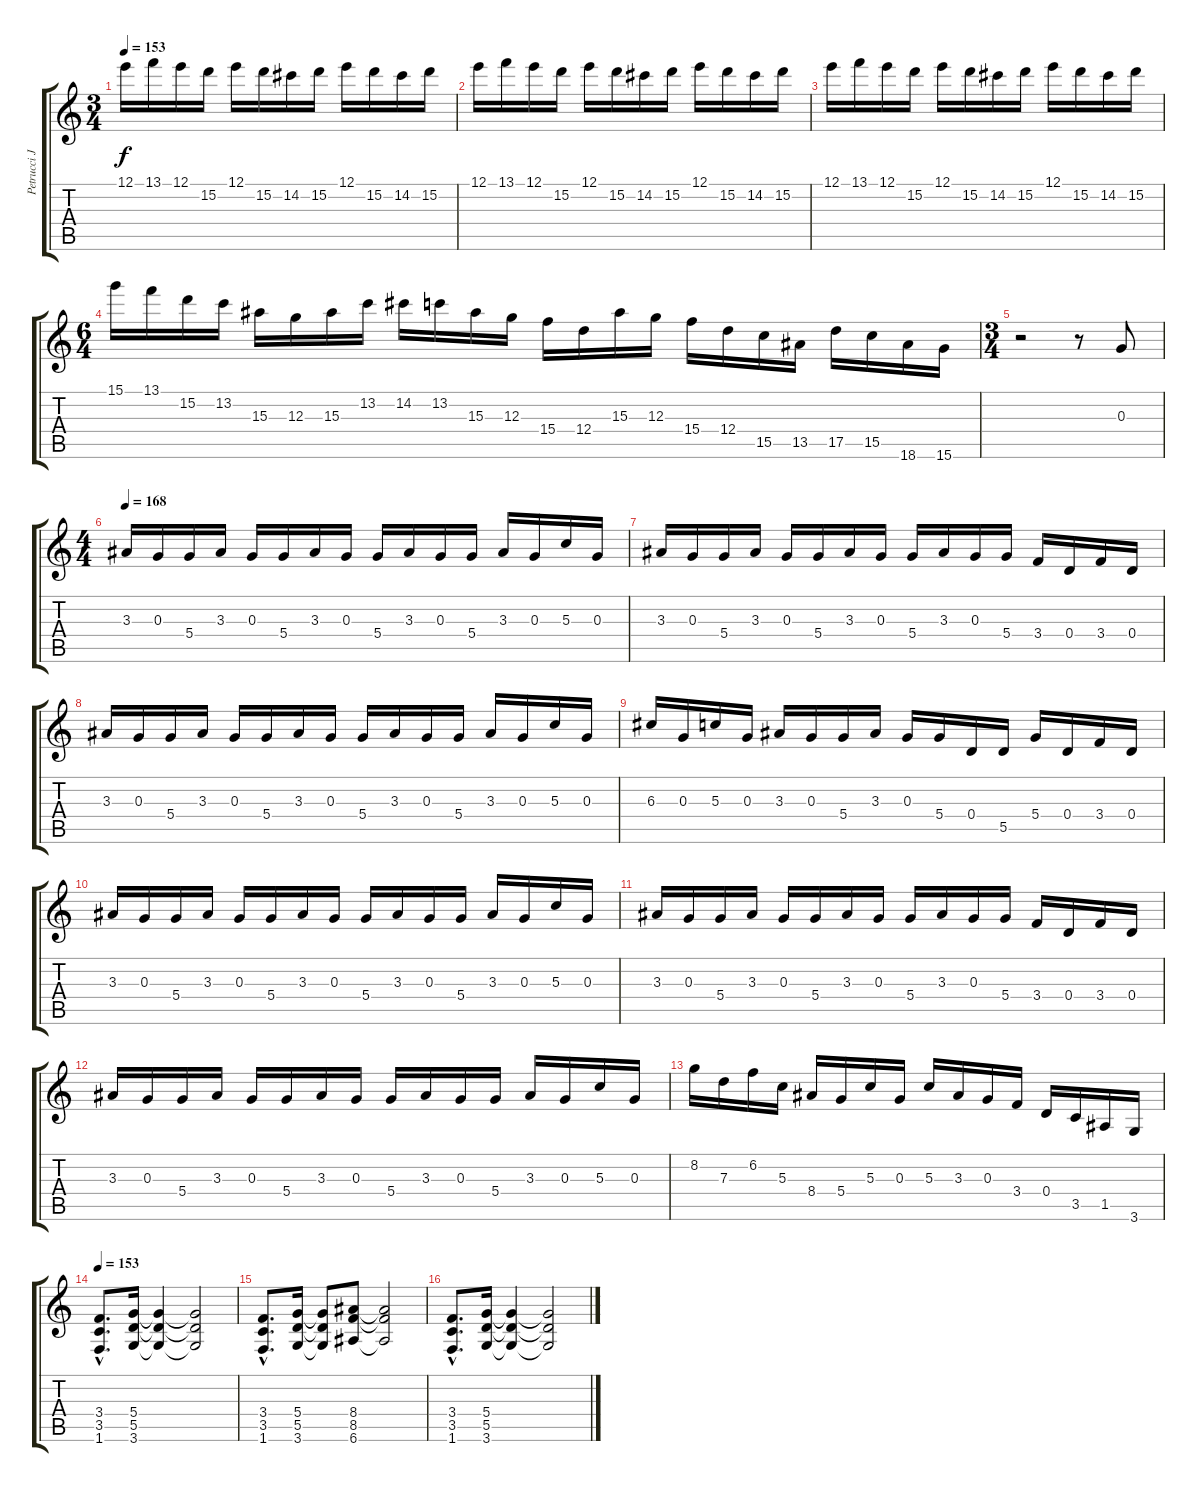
\track ("Petrucci John" "Petrucci J") {instrument distortionguitar}
\staff {score tabs}
\tuning (E4 B3 G3 D3 A2 E2) {hide}
\ts (3 4)
\tempo 153
\tempo 210
\tempo 153
\clef g2
\ks c
12.1.16{dy f instrument distortionguitar} 13.1.16 12.1.16 15.2.16 12.1.16 15.2.16 14.2.16 15.2.16 12.1.16 15.2.16 14.2.16 15.2.16 |
12.1.16 13.1.16 12.1.16 15.2.16 12.1.16 15.2.16 14.2.16 15.2.16 12.1.16 15.2.16 14.2.16 15.2.16 |
12.1.16 13.1.16 12.1.16 15.2.16 12.1.16 15.2.16 14.2.16 15.2.16 12.1.16 15.2.16 14.2.16 15.2.16 |
\ts (6 4)
15.1.16 13.1.16 15.2.16 13.2.16 15.3.16 12.3.16 15.3.16 13.2.16 14.2.16 13.2.16 15.3.16 12.3.16 15.4.16 12.4.16 15.3.16 12.3.16 15.4.16 12.4.16 15.5.16 13.5.16 17.5.16 15.5.16 18.6.16 15.6.16 |
\ts (3 4)
r.2 r.8 0.3.8 |
\ts (4 4)
\tempo 168
3.3.16 0.3.16 5.4.16 3.3.16 0.3.16 5.4.16 3.3.16 0.3.16 5.4.16 3.3.16 0.3.16 5.4.16 3.3.16 0.3.16 5.3.16 0.3.16 |
3.3.16 0.3.16 5.4.16 3.3.16 0.3.16 5.4.16 3.3.16 0.3.16 5.4.16 3.3.16 0.3.16 5.4.16 3.4.16 0.4.16 3.4.16 0.4.16 |
3.3.16 0.3.16 5.4.16 3.3.16 0.3.16 5.4.16 3.3.16 0.3.16 5.4.16 3.3.16 0.3.16 5.4.16 3.3.16 0.3.16 5.3.16 0.3.16 |
6.3.16 0.3.16 5.3.16 0.3.16 3.3.16 0.3.16 5.4.16 3.3.16 0.3.16 5.4.16 0.4.16 5.5.16 5.4.16 0.4.16 3.4.16 0.4.16 |
3.3.16 0.3.16 5.4.16 3.3.16 0.3.16 5.4.16 3.3.16 0.3.16 5.4.16 3.3.16 0.3.16 5.4.16 3.3.16 0.3.16 5.3.16 0.3.16 |
3.3.16 0.3.16 5.4.16 3.3.16 0.3.16 5.4.16 3.3.16 0.3.16 5.4.16 3.3.16 0.3.16 5.4.16 3.4.16 0.4.16 3.4.16 0.4.16 |
3.3.16 0.3.16 5.4.16 3.3.16 0.3.16 5.4.16 3.3.16 0.3.16 5.4.16 3.3.16 0.3.16 5.4.16 3.3.16 0.3.16 5.3.16 0.3.16 |
8.2.16 7.3.16 6.2.16 5.3.16 8.4.16 5.4.16 5.3.16 0.3.16 5.3.16 3.3.16 0.3.16 3.4.16 0.4.16 3.5.16 1.5.16 3.6.16 |
\tempo 153
(3.4{hac} 3.5{hac} 1.6{hac}).8{d} (5.4 5.5 3.6).16 (5.4{t} 5.5{t} 3.6{t}).4 (5.4{t} 5.5{t} 3.6{t}).2 |
(3.4{hac} 3.5{hac} 1.6{hac}).8{d} (5.4 5.5 3.6).16 (5.4{t} 5.5{t} 3.6{t}).8 (8.4 8.5 6.6).8 (8.4{t} 8.5{t} 6.6{t}).2 |
(3.4{hac} 3.5{hac} 1.6{hac}).8{d} (5.4 5.5 3.6).16 (5.4{t} 5.5{t} 3.6{t}).4 (5.4{t} 5.5{t} 3.6{t}).2
